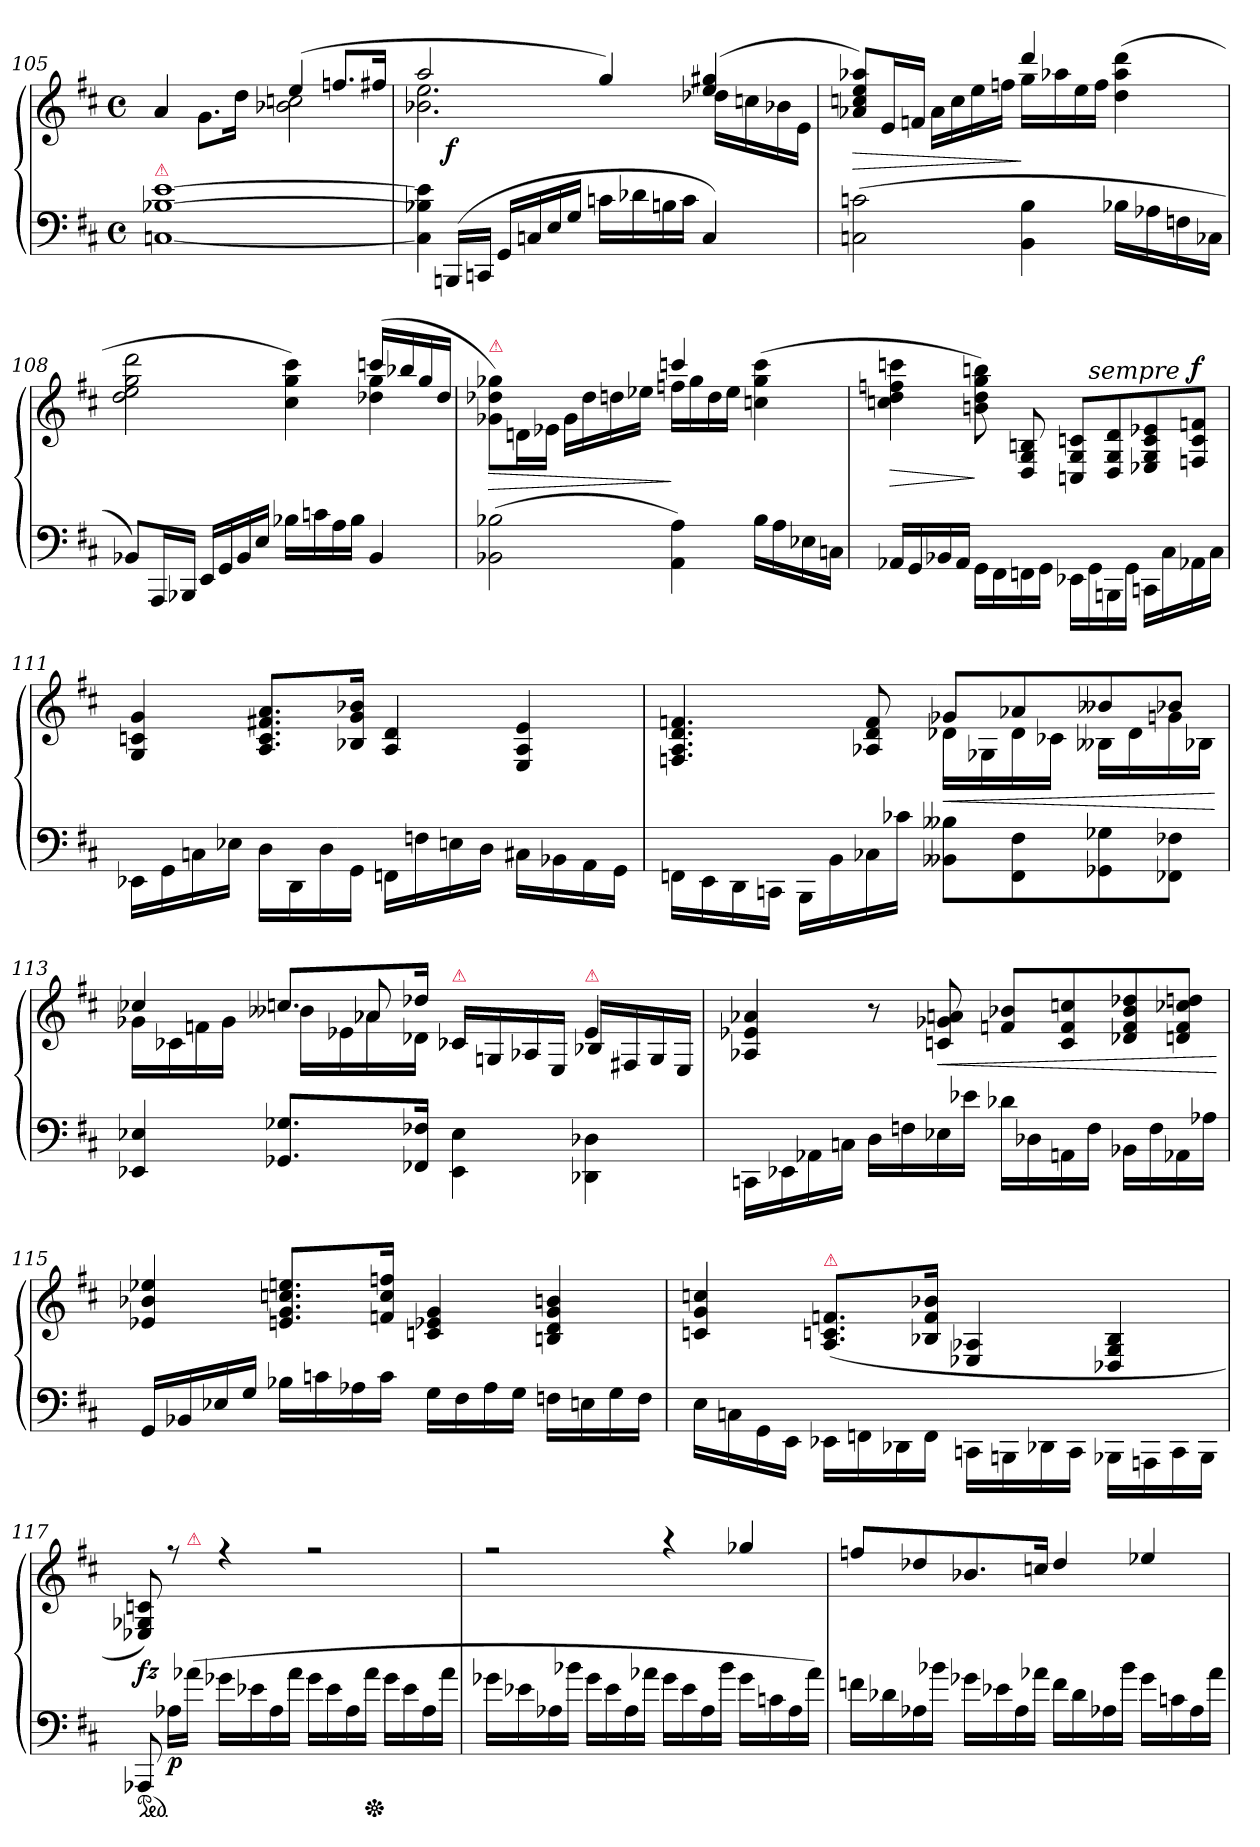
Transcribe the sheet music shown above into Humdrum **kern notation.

**kern	**kern	**dynam
*part1	*part1	*part1
*staff2	*staff1	*staff1/2
*clefF4	*clefG2	*
*k[f#c#]	*k[f#c#]	*
*b:	*b:	*
*M4/4	*M4/4	*
*met(c)	*met(c)	*
=105	=105	=105
*	*^	*
!LO:TX:a:color=crimson:t=⚠	!	!	!
[1Cn\ [1B-X\ [1e\	4a	4ryy	.
.	8.gL	4ryy	.
.	16ddJk	.	.
.	(>4ee	2b-X 2ccn	.
.	8.ffnL	.	.
.	16ff#XJk	.	.
*	*v	*v	*
=106	=106	=106
!	!LO:TX:b:color=crimson:t=⚠	!
!LO:N:vis=4	!	!
*	*^	*
*	*	*^	*
8Cn] 8B-X] 8e]	2aa	2.b-X 2.ee	8ryy	.
(<16BBBnLL	.	.	2..ryy	f
16CCnJJ	.	.	.	.
16GGLL	.	.	.	.
16Cn	.	.	.	.
16E	.	.	.	.
16GJJ	.	.	.	.
16cnLL	4gg)	.	.	.
16d-X	.	.	.	.
16Bn	.	.	.	.
16cJJ	.	.	.	.
4C)	(>4ee 4gg#X	16dd-XLL	.	.
.	.	16ccn	.	.
.	.	16b-X	.	.
.	.	16eJJ	.	.
=107	=107	=107	=107	=107
!	!	!	!	!LO:HP:b
*	*	*v	*v	*
(>2Cn 2cn	8a-X/ 8ccn/ 8ee/ 8aa-X/L)	2rcyy	>
.	16eL	.	.
.	16fnJJ	.	.
.	16a-\LL	.	.
.	16cc	.	.
.	16ee	.	.
.	16ffnJJ	.	.
4BB 4B	4ddd	16ggLL	]
.	.	16aa-X	.
.	.	16ee	.
.	.	16ffJJ	.
16B-XLL	(>4dd 4aa- 4ddd	4rcyy	.
16A-X	.	.	.
16Fn	.	.	.
16C-XJJ	.	.	.
=108	=108	=108	=108
8BB-XL)	2dd 2ee 2gg 2ddd	2.rddddyy	.
16AAAL	.	.	.
16BBB-XJJ	.	.	.
16EELL	.	.	.
16GG	.	.	.
16BB-	.	.	.
16EJJ	.	.	.
16B-XLL	4cc# 4gg 4ccc#)	.	.
16cn	.	.	.
16A	.	.	.
16B-JJ	.	.	.
4BB-	(>16cccnLL	4dd-X 4gg	.
.	16bb-X	.	.
.	16gg	.	.
.	16dd-JJ	.	.
=109	=109	=109	=109
!	!LO:TX:a:color=crimson:t=⚠	!	!
!	!	!	!LO:HP:b
(>2BB-X 2B-X	8g-X 8dd-X 8gg-XL)	2rAyy	>
.	16dnL	.	.
.	16e-XJJ	.	.
.	16g-\LL	.	.
.	16dd-	.	.
.	16ddn	.	.
.	16ee-XJJ	.	.
4AA 4A)	4cccn	16ffnLL	]
.	.	16gg-	.
.	.	16dd	.
.	.	16ee-JJ	.
16B-LL	(>4ccn\ 4gg-\ 4ccc\	4rcyy	.
16A	.	.	.
16E-X	.	.	.
16CnJJ	.	.	.
=110	=110	=110	=110
16AA-XLL	4ccn 4dd 4ffn 4cccn	2ryy	>
16GG	.	.	.
16BB-X	.	.	.
16AA-JJ	.	.	.
16GG\LL	8bn 8dd 8gg 8bbn)	.	]
16FF#	.	.	.
16FFn\	8D/ 8G/ 8Bn/	.	.
16GG\JJ	.	.	.
16EE-X\LL	8Cn/ 8G/ 8cn/L	16ryy	.
!	!	!LO:TX:a:i:t=sempre	!
16GG\	.	4..ryy	.
16BBBn\	8D/ 8G/ 8d/	.	.
16GG\JJ	.	.	.
16CCn\LL	8E-X/ 8G/ 8c/ 8e-X/	.	.
16C#\	.	.	.
!	!	!	!LO:DY:a
16AA-X\	8Fn/ 8c/ 8fn/J	.	f
16C#\JJ	.	.	.
*	*v	*v	*
=111	=111	=111
16EE-X\LL	4G/ 4cn/ 4g/	.
16GG\	.	.
16Cn\	.	.
16E-X\JJ	.	.
16D\LL	8.A/ 8.c/ 8.f#X/ 8.a/L	.
16DD\	.	.
16D\	.	.
16GGJJ	16B-X 16g 16b-XJk	.
16FFn\LL	4A/ 4d/	.
16Fn\	.	.
16En\	.	.
16D\JJ	.	.
16C#X\LL	4E/ 4A/ 4e/	.
16BB-X\	.	.
16AA\	.	.
16GG\JJ	.	.
=112	=112	=112
*	*^	*
16FFn\LL	4.Fn/ 4.A/ 4.d/ 4.fn/	2rBByy	.
16EE\	.	.	.
16DD\	.	.	.
16CCn\JJ	.	.	.
16BBB\LL	.	.	.
16BB\	.	.	.
16C-X	8A-X 8d 8f	.	.
16c-XJJ	.	.	.
8BB--X\ 8B--X\L	8g-XL	16d-XLL	<
.	.	16G-X	.
8FF 8F#	8a-X	16d-	.
.	.	16c-XJJ	.
8GG-X 8G-X	8b--X	16B--XLL	.
.	.	16d-	.
8FF-X 8F-XJ	8b-XJ	16gn	.
.	.	16B-XJJ	.
*	*v	*v	*
.	.	[
=113	=113	=113
*	*^	*
*	*	*^	*
4EE-X/ 4E-X/	4cc-X	16g-X\LL	4ryy	.
.	.	16c-X\	.	.
.	.	16fn\	.	.
.	.	16g-\JJ	.	.
8.GG-X/ 8.G-X/L	8.ccnL	16b--X\LL	8ryy	.
.	.	16e-X\	.	.
.	.	16a-X\	8a-X/	.
16FF-X 16F-XJk	16dd-XJk	16d-X\JJ	.	.
!	!LO:TX:a:color=crimson:t=⚠	!	!	!
4EE-\ 4E-\	4c-X/	16c-X\LL	2ryy	.
.	.	16Gn/	.	.
.	.	16A-X/	.	.
.	.	16E/JJ	.	.
!	!LO:TX:a:color=crimson:t=⚠	!	!	!
4DD-X\ 4D-X\	4e-/	16B-X\LL	.	.
.	.	16F#X/	.	.
.	.	16G/	.	.
.	.	16E/JJ	.	.
*	*v	*v	*v	*
=114	=114	=114
16CCn\LL	4A-X 4e-X 4a-X	.
16EE-X	.	.
16AA-X	.	.
16CnJJ	.	.
16DLL	8r	.
16Fn	.	.
16E-X	8cn 8g-X 8an	<
16e-XJJ	.	.
16d-XLL	8fn 8b-XL	.
16D-X	.	.
16AAn	8c 8f 8ccn	.
16FJJ	.	.
16BB-XLL	8d-X 8f 8b- 8dd-X	.
16F	.	.
16AA-X	8dn 8f 8cc-X 8ddnJ	.
16A-XJJ	.	.
.	.	[
=115	=115	=115
16GG/LL	4e-X 4b-X 4ee-X	.
16BB-X	.	.
16E-X	.	.
16GJJ	.	.
16B-XLL	8.en/ 8.g/ 8.ccn/ 8.een/L	.
16cn	.	.
16A-X	.	.
16cJJ	16fn 16cc 16ffnJk	.
16GLL	4cn 4e-X 4g	.
16F#	.	.
16A-	.	.
16GJJ	.	.
16FnLL	4Bn 4d 4g 4bn	.
16En	.	.
16G	.	.
16FJJ	.	.
=116	=116	=116
16E\LL	4cn 4g 4ccn	.
16Cn	.	.
16GG	.	.
16EEJJ	.	.
!	!LO:TX:a:color=crimson:t=⚠	!
16EE-X\LL	(>8.A/ 8.cn/ 8.fn/L	.
16FFn\	.	.
16DD-X\	.	.
16FFJJ	16B-X 16f 16b-XJk	.
16CCn\LL	4E-X/ 4A-X/	.
16BBBn	.	.
16DD-X	.	.
16CCJJ	.	.
16BBB-X\LL	4D-X/ 4G/ 4B-/	.
16AAAn\	.	.
16CC\	.	.
16BBB-\JJ	.	.
=117	=117	=117
*	*^	*
*ped	*	*	*
8AAA-X/	8E-X/ 8G-X/ 8cn/)	8.ryy	fz
!	!	!	!LO:DY:b=2
16A-X\LL	8rff	.	p
!	!	!LO:TX:a:color=crimson:t=⚠	!
(>16a-XJJ	.	2ryy	.
16g-XLL	4rff	.	.
16e-X	.	.	.
16A-\	.	.	.
16a-\JJ	.	.	.
16g-\LL	2rff	.	.
16e-\	.	.	.
16A-\	.	.	.
*Xped	*	*	*
16a-\JJ	.	4ryy	.
16g-\LL	.	.	.
16e-\	.	.	.
16A-\	.	.	.
16a-\JJ	.	16ryy	.
*	*v	*v	*
=118	=118	=118
16g-X\LL	2rff	.
16e-X\	.	.
16A-X	.	.
16b-X\JJ	.	.
16g-\LL	.	.
16e-\	.	.
16A-	.	.
16a-XJJ	.	.
16g-\LL	4raa	.
16e-\	.	.
16A-	.	.
16b-\JJ	.	.
16g-\LL	4gg-X/	.
16cn\	.	.
16A-	.	.
16a-\JJ)	.	.
=119	=119	=119
16fn\LL	8ffn/L	.
16d-X\	.	.
16A-X	8dd-X	.
16b-X\JJ	.	.
16g-X\LL	8.b-X	.
16e-X\	.	.
16A-	.	.
16a-XJJ	16ccnJk	.
16f\LL	4dd-/	.
16d-\	.	.
16A-X	.	.
16b-\JJ	.	.
16g-\LL	4ee-X/	.
16cn\	.	.
16A-	.	.
16a-\JJ	.	.
=	=	=
*-	*-	*-
